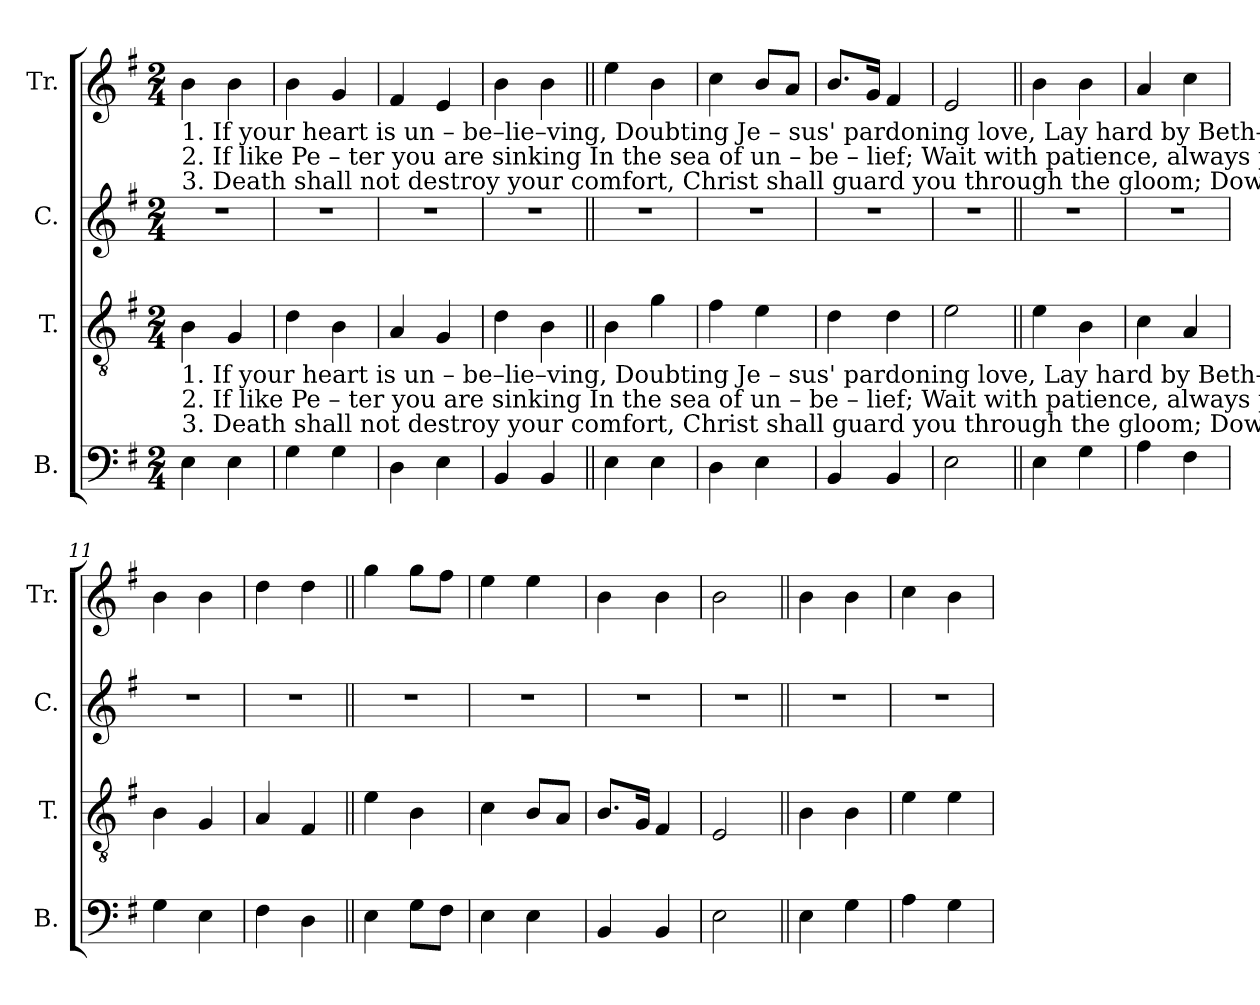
**kern	**kern	**kern	**kern
*part4	*part3	*part2	*part1
*staff4	*staff3	*staff2	*staff1
*I"B.	*I"T.	*I"C.	*I"Tr.
*I'B.	*I'T.	*I'C.	*I'Tr.
*clefF4	*clefGv2	*clefG2	*clefG2
*k[f#]	*k[f#]	*k[f#]	*k[f#]
*M2/4	*M2/4	*M2/4	*M2/4
*MM110	*MM110	*MM110	*MM110
=1	=1	=1	=1
!	!	!	!LO:TX:b:t=1. If  your  heart  is   un – be–lie–ving,   Doubting  Je  –  sus'    pardoning    love,   Lay  hard by   Beth– es –da   waiting     Till   the       troubled       wa  –  ters  move;   If  no  man  ap –
!	!	!	!LO:TX:b:t=2. If   like   Pe – ter   you  are  sinking    In    the   sea     of      un   –   be – lief;   Wait  with patience,  always   praying,   Christ  will    send   you    sweet  re   –  lief;   He will  give  you
!	!	!	!LO:TX:b:t=3. Death shall not destroy your comfort,  Christ shall guard you through the gloom;  Down he'll send a heavenly convoy,    To   con   –  vey     you  to  his  home;  There you'll spend your
!	!LO:TX:b:t=1. If  your  heart  is   un – be–lie–ving,   Doubting  Je  –  sus'    pardoning    love,   Lay  hard by   Beth– es –da   waiting     Till   the       troubled       wa  –  ters  move;   If  no  man  ap –	!	!
!	!LO:TX:b:t=2. If   like   Pe – ter   you  are  sinking    In    the   sea     of      un   –   be – lief;   Wait  with patience,  always   praying,   Christ  will    send   you    sweet  re   –  lief;   He will  give  you	!	!
!	!LO:TX:b:t=3. Death shall not destroy your comfort,  Christ shall guard you through the gloom;  Down he'll send a heavenly convoy,    To   con   –  vey     you  to  his  home;  There you'll spend your	!	!
4E!\	4B!\	2r	4b!\
4E!\	4G!/	.	4b!\
=2	=2	=2	=2
4G!\	4d!\	2r	4b!\
4G!\	4B!\	.	4g!/
=3	=3	=3	=3
4D!\	4A!/	2r	4f#!/
4E!\	4G!/	.	4e!/
=4	=4	=4	=4
4BB!/	4d!\	2r	4b!\
4BB!/	4B!\	.	4b!\
=5||	=5||	=5||	=5||
4E!\	4B!\	2r	4ee!\
4E!\	4g!\	.	4b!\
=6	=6	=6	=6
4D!\	4f#!\	2r	4cc!\
4E!\	4e!\	.	8b!/L
.	.	.	8a!/J
=7	=7	=7	=7
4BB!/	4d!\	2r	8.b!/L
.	.	.	16g!/Jk
4BB!/	4d!\	.	4f#!/
=8	=8	=8	=8
2E!\	2e!\	2r	2e!/
=9||	=9||	=9||	=9||
4E!\	4e!\	2r	4b!\
4G!\	4B!\	.	4b!\
=10	=10	=10	=10
4A!\	4c!\	2r	4a!/
4F#!\	4A!/	.	4cc!\
=11	=11	=11	=11
4G!\	4B!\	2r	4b!\
4E!\	4G!/	.	4b!\
=12	=12	=12	=12
4F#!\	4A!/	2r	4dd!\
4D!\	4F#!/	.	4dd!\
=13||	=13||	=13||	=13||
4E!\	4e!\	2r	4gg!\
8G!\L	4B!\	.	8gg!\L
8F#!\J	.	.	8ff#!\J
=14	=14	=14	=14
4E!\	4c!\	2r	4ee!\
4E!\	8B!/L	.	4ee!\
.	8A!/J	.	.
=15	=15	=15	=15
4BB!/	8.B!/L	2r	4b!\
.	16G!/Jk	.	.
4BB!/	4F#!/	.	4b!\
=16	=16	=16	=16
2E!\	2E!/	2r	2b!\
=17||	=17||	=17||	=17||
4E!\	4B!\	2r	4b!\
4G!\	4B!\	.	4b!\
=18	=18	=18	=18
4A!\	4e!\	2r	4cc!\
4G!\	4e!\	.	4b!\
=	=	=	=
*-	*-	*-	*-
